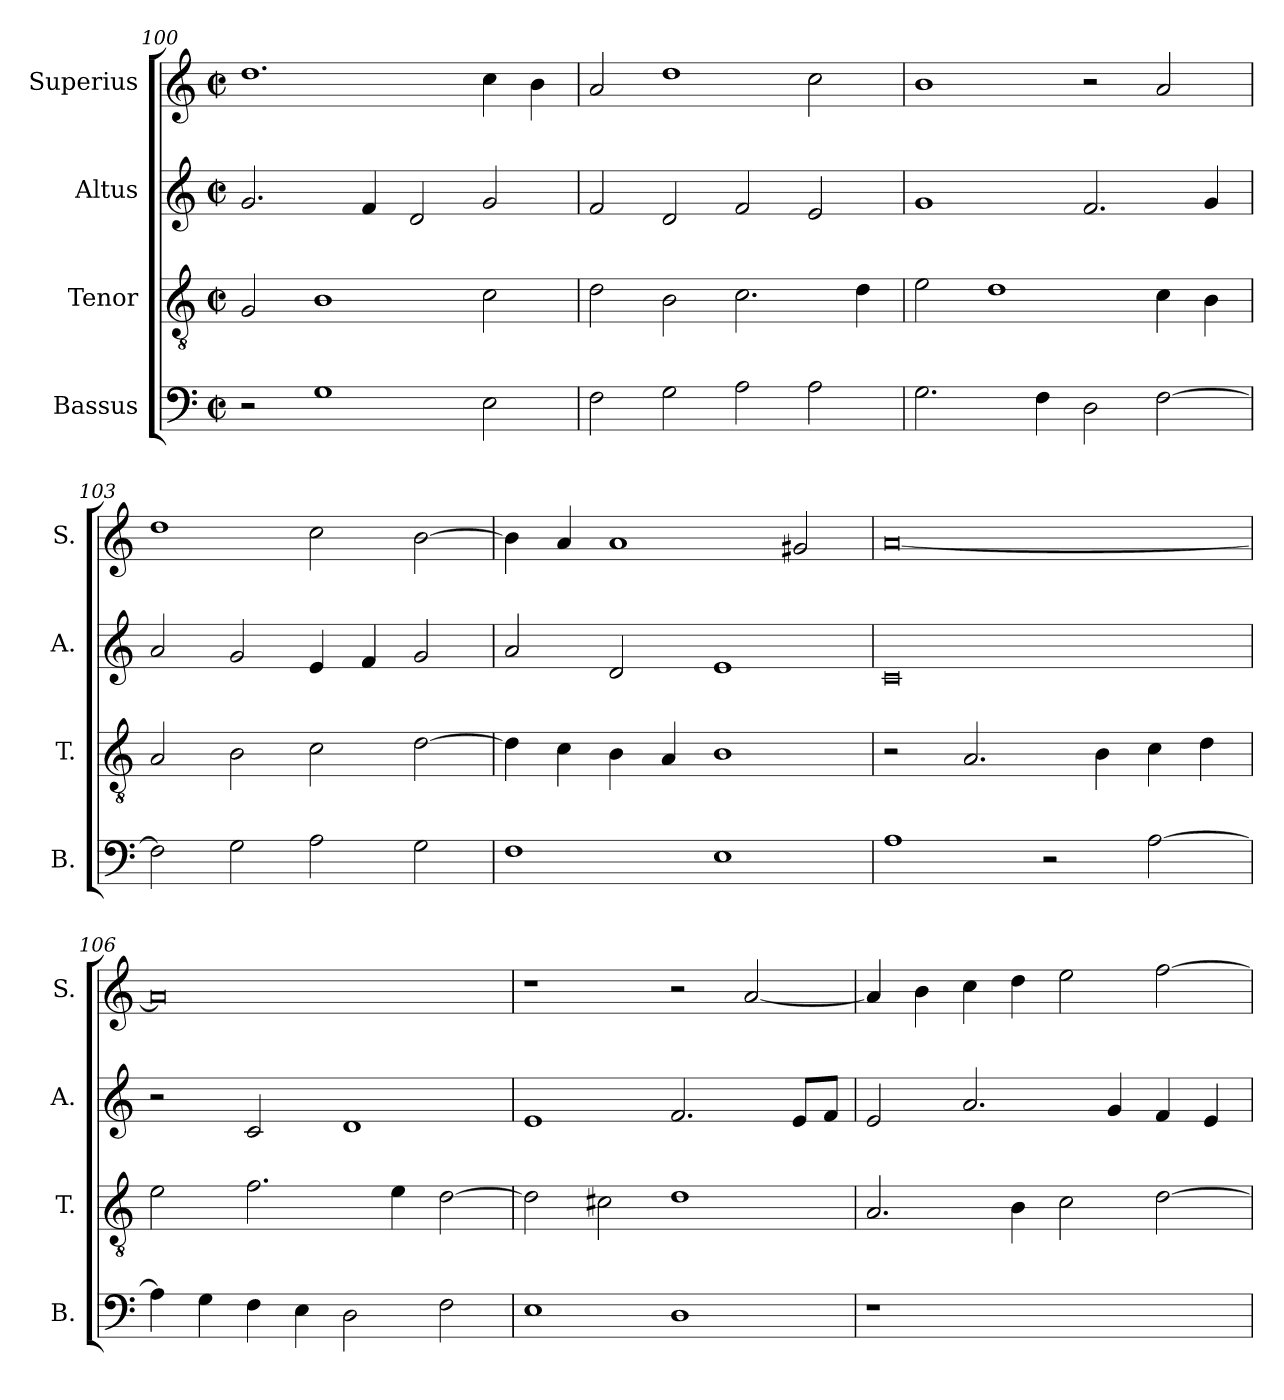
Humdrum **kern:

**kern	**kern	**kern	**kern
*part4	*part3	*part2	*part1
*staff4	*staff3	*staff2	*staff1
*I"Bassus	*I"Tenor	*I"Altus	*I"Superius
*I'B.	*I'T.	*I'A.	*I'S.
*clefF4	*clefGv2	*clefG2	*clefG2
*	*ITrd7c12	*	*
*k[]	*k[]	*k[]	*k[]
*C:	*C:	*C:	*C:
*M2/2	*M2/2	*M2/2	*M2/2
*met(c|)	*met(c|)	*met(c|)	*met(c|)
=100	=100	=100	=100
2r	2GGi/	2.gi/	1.ddi
1Gi	1BBi	.	.
.	.	4fi/	.
.	.	2di/	.
2Ei\	2Ci\	2gi/	4cci\
.	.	.	4bi\
!!LO:PB:g=z
=101	=101	=101	=101
2Fi\	2Di\	2fi/	2ai/
2Gi\	2BBi\	2di/	1ddi
2Ai\	2.Ci\	2fi/	.
2Ai\	.	2ei/	2cci\
.	4Di\	.	.
=102	=102	=102	=102
2.Gi\	2Ei\	1gi	1bi
.	1Di	.	.
4Fi\	.	.	.
2Di\	.	2.fi/	2r
[>2Fi\	4Ci\	.	2ai/
.	4BBi\	4gi/	.
=103	=103	=103	=103
2Fi\]	2AAi/	2ai/	1ddi
2Gi\	2BBi\	2gi/	.
2Ai\	2Ci\	4ei/	2cci\
.	.	4fi/	.
2Gi\	[>2Di\	2gi/	[>2bi\
=104	=104	=104	=104
1Fi	4Di\]	2ai/	4bi\]
.	4Ci\	.	4ai/
.	4BBi\	2di/	1ai
.	4AAi/	.	.
1Ei	1BBi	1ei	.
.	.	.	2g#Xi/
=105	=105	=105	=105
1Ai	2r	0ci	[<0ai
.	2.AAi/	.	.
2r	.	.	.
.	4BBi\	.	.
[>2Ai\	4Ci\	.	.
.	4Di\	.	.
!!LO:LB:g=z
=106	=106	=106	=106
4Ai\]	2Ei\	2r	0ai]
4Gi\	.	.	.
4Fi\	2.Fi\	2ci/	.
4Ei\	.	.	.
2Di\	.	1di	.
.	4Ei\	.	.
2Fi\	[>2Di\	.	.
=107	=107	=107	=107
1Ei	2Di\]	1ei	1r
.	2C#Xi\	.	.
1Di	1Di	2.fi/	2r
.	.	.	[<2ai/
.	.	8ei/L	.
.	.	8fi/J	.
=108	=108	=108	=108
!LO:N:vis=1	!	!	!
1r	2.AAi/	2ei/	4ai/]
.	.	.	4bi\
.	.	2.ai/	4cci\
.	4BBi\	.	4ddi\
1ryy	2Ci\	.	2eei\
.	.	4gi/	.
.	[>2Di\	4fi/	[>2ffi\
.	.	4ei/	.
=	=	=	=
*-	*-	*-	*-
